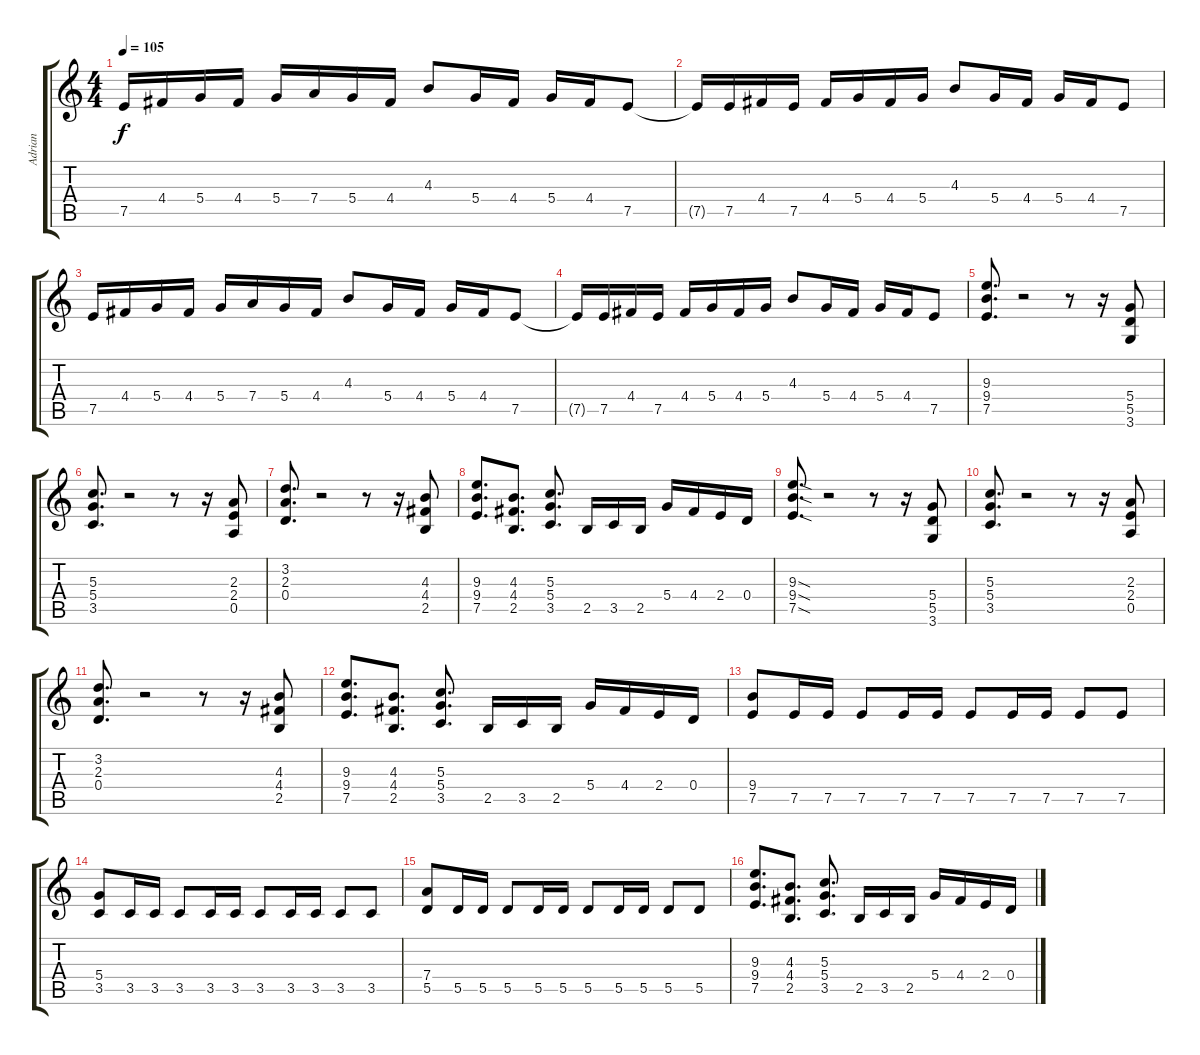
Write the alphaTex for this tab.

\track ("Adrian" "Adrian") {instrument distortionguitar}
\staff {score tabs}
\tuning (E4 B3 G3 D3 A2 E2) {hide}
\ts (4 4)
\tempo 105
\clef g2
\ks c
7.5.16{dy f} 4.4.16 5.4.16 4.4.16 5.4.16 7.4.16 5.4.16 4.4.16 4.3.8 5.4.16 4.4.16 5.4.16 4.4.16 7.5.8 |
7.5{t}.16 7.5.16 4.4.16 7.5.16 4.4.16 5.4.16 4.4.16 5.4.16 4.3.8 5.4.16 4.4.16 5.4.16 4.4.16 7.5.8 |
7.5.16 4.4.16 5.4.16 4.4.16 5.4.16 7.4.16 5.4.16 4.4.16 4.3.8 5.4.16 4.4.16 5.4.16 4.4.16 7.5.8 |
7.5{t}.16 7.5.16 4.4.16 7.5.16 4.4.16 5.4.16 4.4.16 5.4.16 4.3.8 5.4.16 4.4.16 5.4.16 4.4.16 7.5.8 |
(9.3 9.4 7.5).8{d} r.2 r.8 r.16 (5.4 5.5 3.6).8 |
(5.3 5.4 3.5).8{d} r.2 r.8 r.16 (2.3 2.4 0.5).8 |
(3.2 2.3 0.4).8{d} r.2 r.8 r.16 (4.3 4.4 2.5).8 |
(9.3 9.4 7.5).8{d} (4.3 4.4 2.5).8{d} (5.3 5.4 3.5).8{d} 2.5.16 3.5.16 2.5.16 5.4.16 4.4.16 2.4.16 0.4.16 |
(9.3{sod} 9.4{sod} 7.5{sod}).8{d} r.2 r.8 r.16 (5.4 5.5 3.6).8 |
(5.3 5.4 3.5).8{d} r.2 r.8 r.16 (2.3 2.4 0.5).8 |
(3.2 2.3 0.4).8{d} r.2 r.8 r.16 (4.3 4.4 2.5).8 |
(9.3 9.4 7.5).8{d} (4.3 4.4 2.5).8{d} (5.3 5.4 3.5).8{d} 2.5.16 3.5.16 2.5.16 5.4.16 4.4.16 2.4.16 0.4.16 |
(9.4 7.5).8 7.5.16 7.5.16 7.5.8 7.5.16 7.5.16 7.5.8 7.5.16 7.5.16 7.5.8 7.5.8 |
(5.4 3.5).8 3.5.16 3.5.16 3.5.8 3.5.16 3.5.16 3.5.8 3.5.16 3.5.16 3.5.8 3.5.8 |
(7.4 5.5).8 5.5.16 5.5.16 5.5.8 5.5.16 5.5.16 5.5.8 5.5.16 5.5.16 5.5.8 5.5.8 |
(9.3 9.4 7.5).8{d} (4.3 4.4 2.5).8{d} (5.3 5.4 3.5).8{d} 2.5.16 3.5.16 2.5.16 5.4.16 4.4.16 2.4.16 0.4.16
